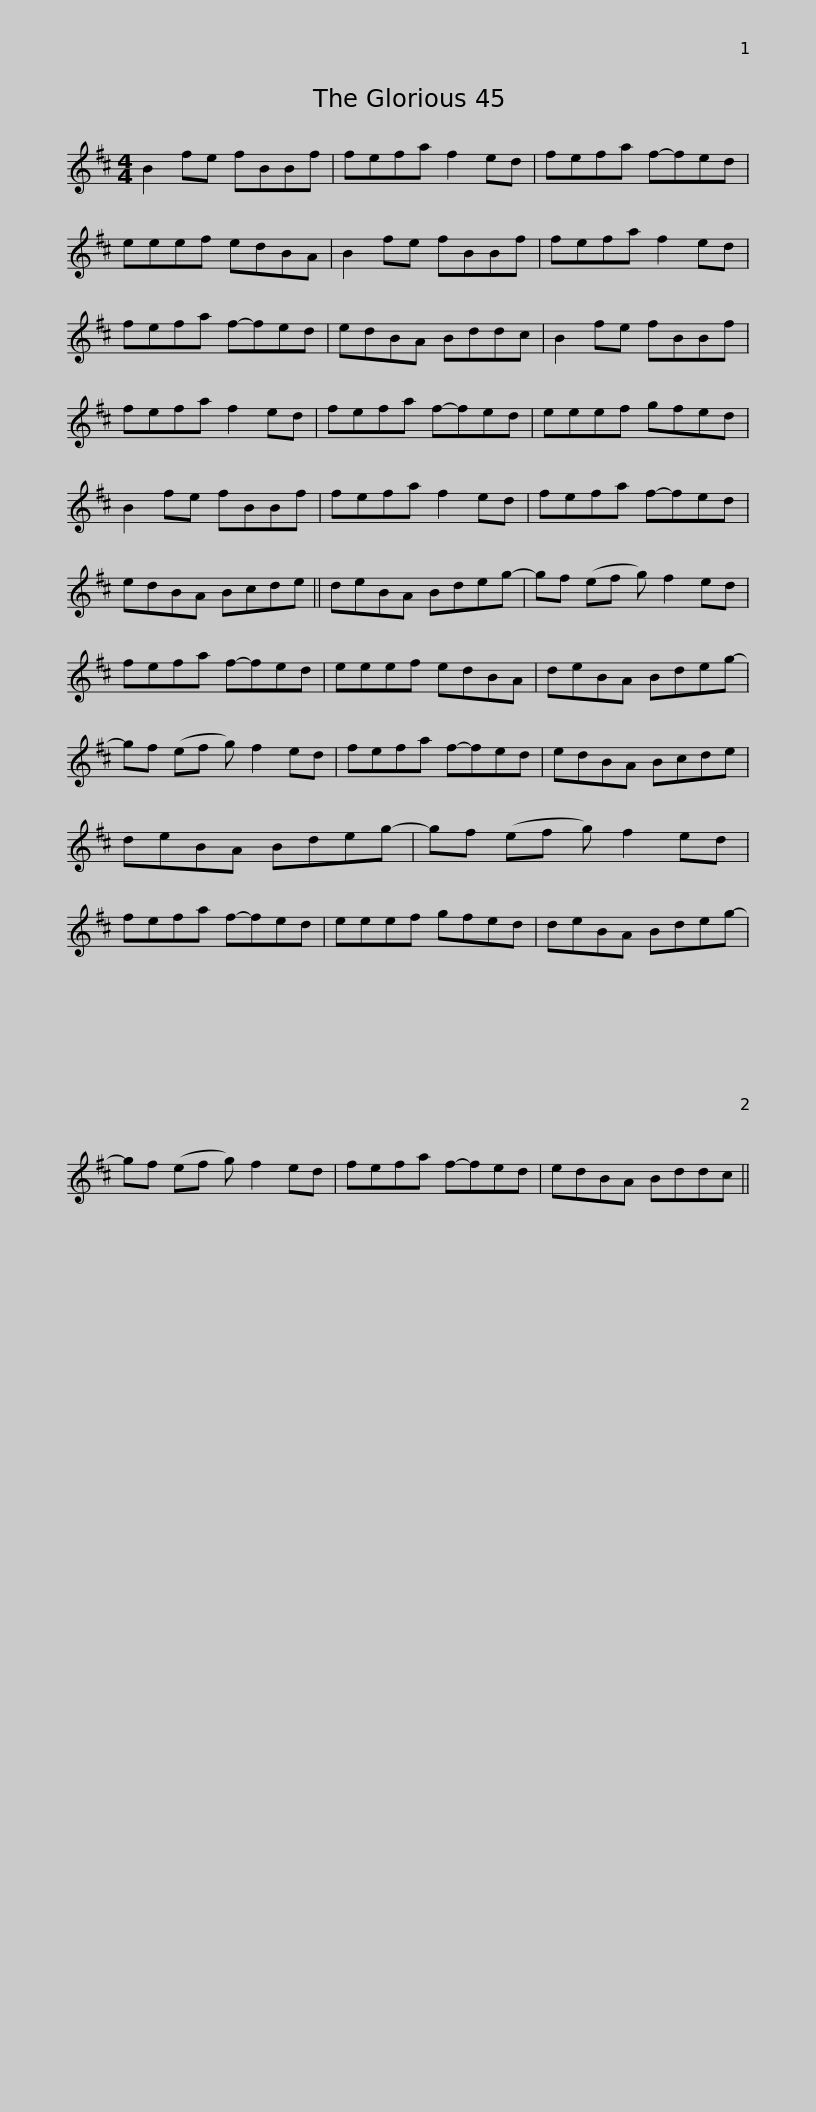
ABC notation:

X:1
L:1/8
M:4/4
I:linebreak $
K:Bmin
V:1 treble
V:1
 B2 fe fBBf | fefa f2 ed | fefa f-fed | eeef edBA | B2 fe fBBf | %5
 fefa f2 ed |$ fefa f-fed | edBA Bddc | B2 fe fBBf | fefa f2 ed | %10
 fefa f-fed | eeef gfed |$ B2 fe fBBf | fefa f2 ed | fefa f-fed | %15
 edBA Bcde || deBA Bdeg- | gf (ef g) f2 ed |$ fefa f-fed | eeef edBA | %20
 deBA Bdeg- | gf (ef g) f2 ed | fefa f-fed |$ edBA Bcde | deBA Bdeg- | %25
 gf (ef g) f2 ed | fefa f-fed | eeef gfed |$ deBA Bdeg- | gf (ef g) f2 ed | %30
 fefa f-fed | edBA Bddc || %32
